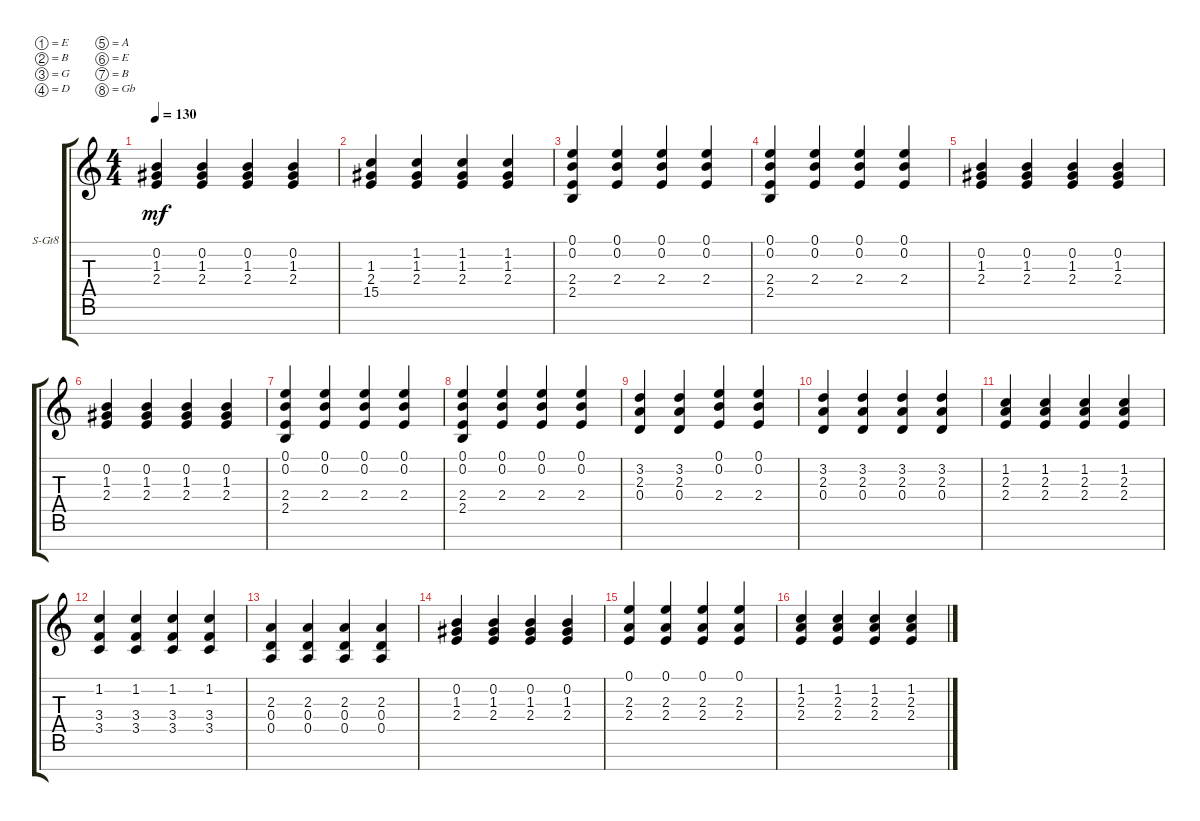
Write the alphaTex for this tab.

\defaultSystemsLayout 4
\bracketExtendMode groupsimilarinstruments
\firstSystemTrackNameOrientation horizontal
\otherSystemsTrackNameOrientation horizontal
\track ("Steel Guitar" "S-Gt8") {instrument acousticguitarsteel}
\staff {score tabs}
\tuning (E4 B3 G3 D3 A2 E2 B1 Gb1)
\ts (4 4)
\tempo 130
\clef g2
\ks c
(2.4 1.3 0.2).4{dy mf} (2.4 1.3 0.2).4 (2.4 1.3 0.2).4 (2.4 1.3 0.2).4 |
(2.4 1.3 15.5).4 (2.4 1.3 1.2).4 (2.4 1.3 1.2).4 (2.4 1.3 1.2).4 |
(2.4 0.2 0.1 2.5).4 (2.4 0.1 0.2).4 (2.4 0.1 0.2).4 (2.4 0.1 0.2).4 |
(2.4 0.2 0.1 2.5).4 (2.4 0.1 0.2).4 (2.4 0.1 0.2).4 (2.4 0.1 0.2).4 |
(2.4 1.3 0.2).4 (2.4 1.3 0.2).4 (2.4 1.3 0.2).4 (2.4 1.3 0.2).4 |
(2.4 1.3 0.2).4 (2.4 1.3 0.2).4 (2.4 1.3 0.2).4 (2.4 1.3 0.2).4 |
(2.4 0.2 0.1 2.5).4 (2.4 0.1 0.2).4 (2.4 0.1 0.2).4 (2.4 0.1 0.2).4 |
(2.4 0.2 0.1 2.5).4 (2.4 0.1 0.2).4 (2.4 0.1 0.2).4 (2.4 0.1 0.2).4 |
(0.4 2.3 3.2).4 (0.4 2.3 3.2).4 (0.1 0.2 2.4).4 (0.1 0.2 2.4).4 |
(0.4 2.3 3.2).4 (0.4 2.3 3.2).4 (0.4 2.3 3.2).4 (0.4 2.3 3.2).4 |
(2.3 2.4 1.2).4 (2.3 2.4 1.2).4 (2.3 2.4 1.2).4 (2.3 2.4 1.2).4 |
(3.5 3.4 1.2).4 (3.5 3.4 1.2).4 (3.5 3.4 1.2).4 (3.5 3.4 1.2).4 |
(0.4 2.3 0.5).4 (0.4 2.3 0.5).4 (0.4 2.3 0.5).4 (0.4 2.3 0.5).4 |
(2.4 1.3 0.2).4 (2.4 1.3 0.2).4 (2.4 1.3 0.2).4 (2.4 1.3 0.2).4 |
(2.3 2.4 0.1).4 (2.3 2.4 0.1).4 (2.3 2.4 0.1).4 (2.3 2.4 0.1).4 |
(2.3 2.4 1.2).4 (2.3 2.4 1.2).4 (2.3 2.4 1.2).4 (2.3 2.4 1.2).4
